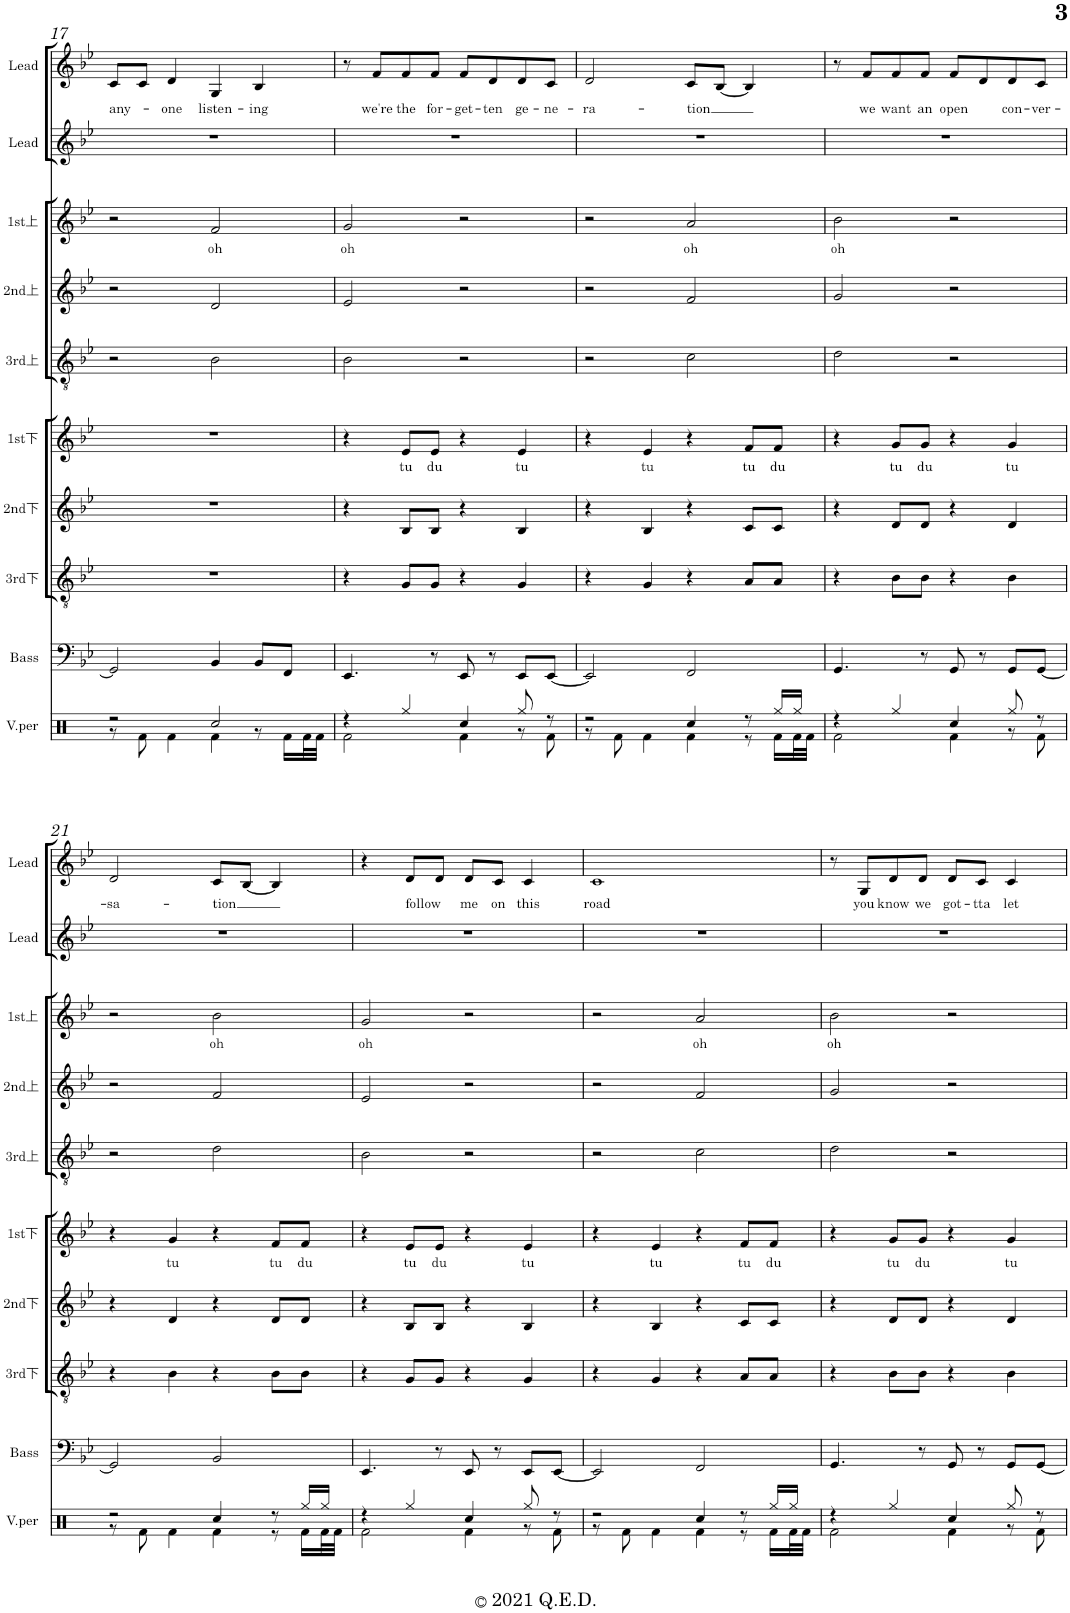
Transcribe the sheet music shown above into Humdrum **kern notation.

**kern	**kern	**kern	**kern	**kern	**text	**kern	**kern	**kern	**text	**kern	**kern	**text
*part10	*part9	*part8	*part7	*part6	*part6	*part5	*part4	*part3	*part3	*part2	*part1	*part1
*staff10	*staff9	*staff8	*staff7	*staff6	*staff6	*staff5	*staff4	*staff3	*staff3	*staff2	*staff1	*staff1
*I"V. per	*I"Bass	*I"3rd下	*I"2nd下	*I"1st下	*	*I"3rd上	*I"2nd上	*I"1st上	*	*I"Lead	*I"Lead	*
*I'V.per	*I'Bass	*I'3rd下	*I'2nd下	*I'1st下	*	*I'3rd上	*I'2nd上	*I'1st上	*	*I'Lead	*I'Lead	*
!!LO:PB:g=z
*clefX	*clefF4	*clefGv2	*clefG2	*clefG2	*	*clefGv2	*clefG2	*clefG2	*	*clefG2	*clefG2	*
*k[]	*k[b-e-]	*k[b-e-]	*k[b-e-]	*k[b-e-]	*	*k[b-e-]	*k[b-e-]	*k[b-e-]	*	*k[b-e-]	*k[b-e-]	*
*M4/4	*M4/4	*M4/4	*M4/4	*M4/4	*	*M4/4	*M4/4	*M4/4	*	*M4/4	*M4/4	*
=17	=17	=17	=17	=17	=17	=17	=17	=17	=17	=17	=17	=17
*^	*	*	*	*	*	*	*	*	*	*	*	*
!	!	!	!	!	!	!	!	!	!	!	!	!	!LO:LY:b
2r	8r	2GG/]	1r	1r	1r	.	2r	2r	2r	.	1r	8c/L	any-
.	8Rf\	.	.	.	.	.	.	.	.	.	.	8c/J	.
!	!	!	!	!	!	!	!	!	!	!	!	!	!LO:LY:b
.	4Rf\	.	.	.	.	.	.	.	.	.	.	4d/	one
!	!	!	!	!	!	!	!	!	!	!LO:LY:b	!	!	!LO:LY:b
2Rcc/	4Rf\	4BB-/	.	.	.	.	2B-\	2d/	2f/	oh	.	4G/	listen-
!	!	!	!	!	!	!	!	!	!	!	!	!	!LO:LY:b
.	8r	8BB-/L	.	.	.	.	.	.	.	.	.	4B-/	-ing
.	16Rf\LL	8FF/J	.	.	.	.	.	.	.	.	.	.	.
.	32Rf\L	.	.	.	.	.	.	.	.	.	.	.	.
.	32Rf\JJJ	.	.	.	.	.	.	.	.	.	.	.	.
=18	=18	=18	=18	=18	=18	=18	=18	=18	=18	=18	=18	=18	=18
!	!	!	!	!	!	!	!	!	!	!LO:LY:b	!	!	!
4r	2Rf\	4.EE-/	4r	4r	4r	.	2B-\	2e-/	2g/	oh	1r	8r	.
!	!	!	!	!	!	!	!	!	!	!	!	!	!LO:LY:b
.	.	.	.	.	.	.	.	.	.	.	.	8f/L	we're
!	!	!	!	!	!	!LO:LY:b	!	!	!	!	!	!	!LO:LY:b
4Rgg/	.	.	8G/L	8B-/L	8e-/L	tu	.	.	.	.	.	8f/	the
!	!	!	!	!	!	!LO:LY:b	!	!	!	!	!	!	!LO:LY:b
.	.	8r	8G/J	8B-/J	8e-/J	du	.	.	.	.	.	8f/J	for-
!	!	!	!	!	!	!	!	!	!	!	!	!	!LO:LY:b
4Rcc/	4Rf\	8EE-/	4r	4r	4r	.	2r	2r	2r	.	.	8f/L	-get-
!	!	!	!	!	!	!	!	!	!	!	!	!	!LO:LY:b
.	.	8r	.	.	.	.	.	.	.	.	.	8d/	-ten
!	!	!	!	!	!	!LO:LY:b	!	!	!	!	!	!	!LO:LY:b
8Rgg/	8r	8EE-/L	4G/	4B-/	4e-/	tu	.	.	.	.	.	8d/	ge-
!	!	!	!	!	!	!	!	!	!	!	!	!	!LO:LY:b
8r	8Rf\	[8EE-/J	.	.	.	.	.	.	.	.	.	8c/J	-ne-
=19	=19	=19	=19	=19	=19	=19	=19	=19	=19	=19	=19	=19	=19
!	!	!	!	!	!	!	!	!	!	!	!	!	!LO:LY:b
2r	8r	2EE-/]	4r	4r	4r	.	2r	2r	2r	.	1r	2d/	-ra-
.	8Rf\	.	.	.	.	.	.	.	.	.	.	.	.
!	!	!	!	!	!	!LO:LY:b	!	!	!	!	!	!	!
.	4Rf\	.	4G/	4B-/	4e-/	tu	.	.	.	.	.	.	.
!	!	!	!	!	!	!	!	!	!	!LO:LY:b	!	!	!LO:LY:b
4Rcc/	4Rf\	2FF/	4r	4r	4r	.	2c\	2f/	2a/	oh	.	8c/L	-tion
.	.	.	.	.	.	.	.	.	.	.	.	[8B-/J	.
!	!	!	!	!	!	!LO:LY:b	!	!	!	!	!	!	!
8r	8r	.	8A/L	8c/L	8f/L	tu	.	.	.	.	.	4B-/]	.
!	!	!	!	!	!	!LO:LY:b	!	!	!	!	!	!	!
16Rgg/LL	16Rf\LL	.	8A/J	8c/J	8f/J	du	.	.	.	.	.	.	.
16Rgg/JJ	32Rf\L	.	.	.	.	.	.	.	.	.	.	.	.
.	32Rf\JJJ	.	.	.	.	.	.	.	.	.	.	.	.
=20	=20	=20	=20	=20	=20	=20	=20	=20	=20	=20	=20	=20	=20
!	!	!	!	!	!	!	!	!	!	!LO:LY:b	!	!	!
4r	2Rf\	4.GG/	4r	4r	4r	.	2d\	2g/	2b-\	oh	1r	8r	.
!	!	!	!	!	!	!	!	!	!	!	!	!	!LO:LY:b
.	.	.	.	.	.	.	.	.	.	.	.	8f/L	we
!	!	!	!	!	!	!LO:LY:b	!	!	!	!	!	!	!LO:LY:b
4Rgg/	.	.	8B-\L	8d/L	8g/L	tu	.	.	.	.	.	8f/	want
!	!	!	!	!	!	!LO:LY:b	!	!	!	!	!	!	!LO:LY:b
.	.	8r	8B-\J	8d/J	8g/J	du	.	.	.	.	.	8f/J	an
!	!	!	!	!	!	!	!	!	!	!	!	!	!LO:LY:b
4Rcc/	4Rf\	8GG/	4r	4r	4r	.	2r	2r	2r	.	.	8f/L	open
.	.	8r	.	.	.	.	.	.	.	.	.	8d/	.
!	!	!	!	!	!	!LO:LY:b	!	!	!	!	!	!	!LO:LY:b
8Rgg/	8r	8GG/L	4B-\	4d/	4g/	tu	.	.	.	.	.	8d/	-con-
!	!	!	!	!	!	!	!	!	!	!	!	!	!LO:LY:b
8r	8Rf\	[8GG/J	.	.	.	.	.	.	.	.	.	8c/J	-ver-
!!LO:LB:g=z
=21	=21	=21	=21	=21	=21	=21	=21	=21	=21	=21	=21	=21	=21
!	!	!	!	!	!	!	!	!	!	!	!	!	!LO:LY:b
2r	8r	2GG/]	4r	4r	4r	.	2r	2r	2r	.	1r	2d/	-sa-
.	8Rf\	.	.	.	.	.	.	.	.	.	.	.	.
!	!	!	!	!	!	!LO:LY:b	!	!	!	!	!	!	!
.	4Rf\	.	4B-\	4d/	4g/	tu	.	.	.	.	.	.	.
!	!	!	!	!	!	!	!	!	!	!LO:LY:b	!	!	!LO:LY:b
4Rcc/	4Rf\	2BB-/	4r	4r	4r	.	2d\	2f/	2b-\	oh	.	8c/L	-tion
.	.	.	.	.	.	.	.	.	.	.	.	[8B-/J	.
!	!	!	!	!	!	!LO:LY:b	!	!	!	!	!	!	!
8r	8r	.	8B-\L	8d/L	8f/L	tu	.	.	.	.	.	4B-/]	.
!	!	!	!	!	!	!LO:LY:b	!	!	!	!	!	!	!
16Rgg/LL	16Rf\LL	.	8B-\J	8d/J	8f/J	du	.	.	.	.	.	.	.
16Rgg/JJ	32Rf\L	.	.	.	.	.	.	.	.	.	.	.	.
.	32Rf\JJJ	.	.	.	.	.	.	.	.	.	.	.	.
=22	=22	=22	=22	=22	=22	=22	=22	=22	=22	=22	=22	=22	=22
!	!	!	!	!	!	!	!	!	!	!LO:LY:b	!	!	!
4r	2Rf\	4.EE-/	4r	4r	4r	.	2B-\	2e-/	2g/	oh	1r	4r	.
!	!	!	!	!	!	!LO:LY:b	!	!	!	!	!	!	!LO:LY:b
4Rgg/	.	.	8G/L	8B-/L	8e-/L	tu	.	.	.	.	.	8d/L	follow
!	!	!	!	!	!	!LO:LY:b	!	!	!	!	!	!	!
.	.	8r	8G/J	8B-/J	8e-/J	du	.	.	.	.	.	8d/J	.
!	!	!	!	!	!	!	!	!	!	!	!	!	!LO:LY:b
4Rcc/	4Rf\	8EE-/	4r	4r	4r	.	2r	2r	2r	.	.	8d/L	me
!	!	!	!	!	!	!	!	!	!	!	!	!	!LO:LY:b
.	.	8r	.	.	.	.	.	.	.	.	.	8c/J	on
!	!	!	!	!	!	!LO:LY:b	!	!	!	!	!	!	!LO:LY:b
8Rgg/	8r	8EE-/L	4G/	4B-/	4e-/	tu	.	.	.	.	.	4c/	this
8r	8Rf\	[8EE-/J	.	.	.	.	.	.	.	.	.	.	.
=23	=23	=23	=23	=23	=23	=23	=23	=23	=23	=23	=23	=23	=23
!	!	!	!	!	!	!	!	!	!	!	!	!	!LO:LY:b
2r	8r	2EE-/]	4r	4r	4r	.	2r	2r	2r	.	1r	1c	road
.	8Rf\	.	.	.	.	.	.	.	.	.	.	.	.
!	!	!	!	!	!	!LO:LY:b	!	!	!	!	!	!	!
.	4Rf\	.	4G/	4B-/	4e-/	tu	.	.	.	.	.	.	.
!	!	!	!	!	!	!	!	!	!	!LO:LY:b	!	!	!
4Rcc/	4Rf\	2FF/	4r	4r	4r	.	2c\	2f/	2a/	oh	.	.	.
!	!	!	!	!	!	!LO:LY:b	!	!	!	!	!	!	!
8r	8r	.	8A/L	8c/L	8f/L	tu	.	.	.	.	.	.	.
!	!	!	!	!	!	!LO:LY:b	!	!	!	!	!	!	!
16Rgg/LL	16Rf\LL	.	8A/J	8c/J	8f/J	du	.	.	.	.	.	.	.
16Rgg/JJ	32Rf\L	.	.	.	.	.	.	.	.	.	.	.	.
.	32Rf\JJJ	.	.	.	.	.	.	.	.	.	.	.	.
=24	=24	=24	=24	=24	=24	=24	=24	=24	=24	=24	=24	=24	=24
!	!	!	!	!	!	!	!	!	!	!LO:LY:b	!	!	!
4r	2Rf\	4.GG/	4r	4r	4r	.	2d\	2g/	2b-\	oh	1r	8r	.
!	!	!	!	!	!	!	!	!	!	!	!	!	!LO:LY:b
.	.	.	.	.	.	.	.	.	.	.	.	8G/L	you
!	!	!	!	!	!	!LO:LY:b	!	!	!	!	!	!	!LO:LY:b
4Rgg/	.	.	8B-\L	8d/L	8g/L	tu	.	.	.	.	.	8d/	know
!	!	!	!	!	!	!LO:LY:b	!	!	!	!	!	!	!LO:LY:b
.	.	8r	8B-\J	8d/J	8g/J	du	.	.	.	.	.	8d/J	we
!	!	!	!	!	!	!	!	!	!	!	!	!	!LO:LY:b
4Rcc/	4Rf\	8GG/	4r	4r	4r	.	2r	2r	2r	.	.	8d/L	got-
!	!	!	!	!	!	!	!	!	!	!	!	!	!LO:LY:b
.	.	8r	.	.	.	.	.	.	.	.	.	8c/J	-tta
!	!	!	!	!	!	!LO:LY:b	!	!	!	!	!	!	!LO:LY:b
8Rgg/	8r	8GG/L	4B-\	4d/	4g/	tu	.	.	.	.	.	4c/	let
8r	8Rf\	[8GG/J	.	.	.	.	.	.	.	.	.	.	.
*v	*v	*	*	*	*	*	*	*	*	*	*	*	*
=	=	=	=	=	=	=	=	=	=	=	=	=
*-	*-	*-	*-	*-	*-	*-	*-	*-	*-	*-	*-	*-
